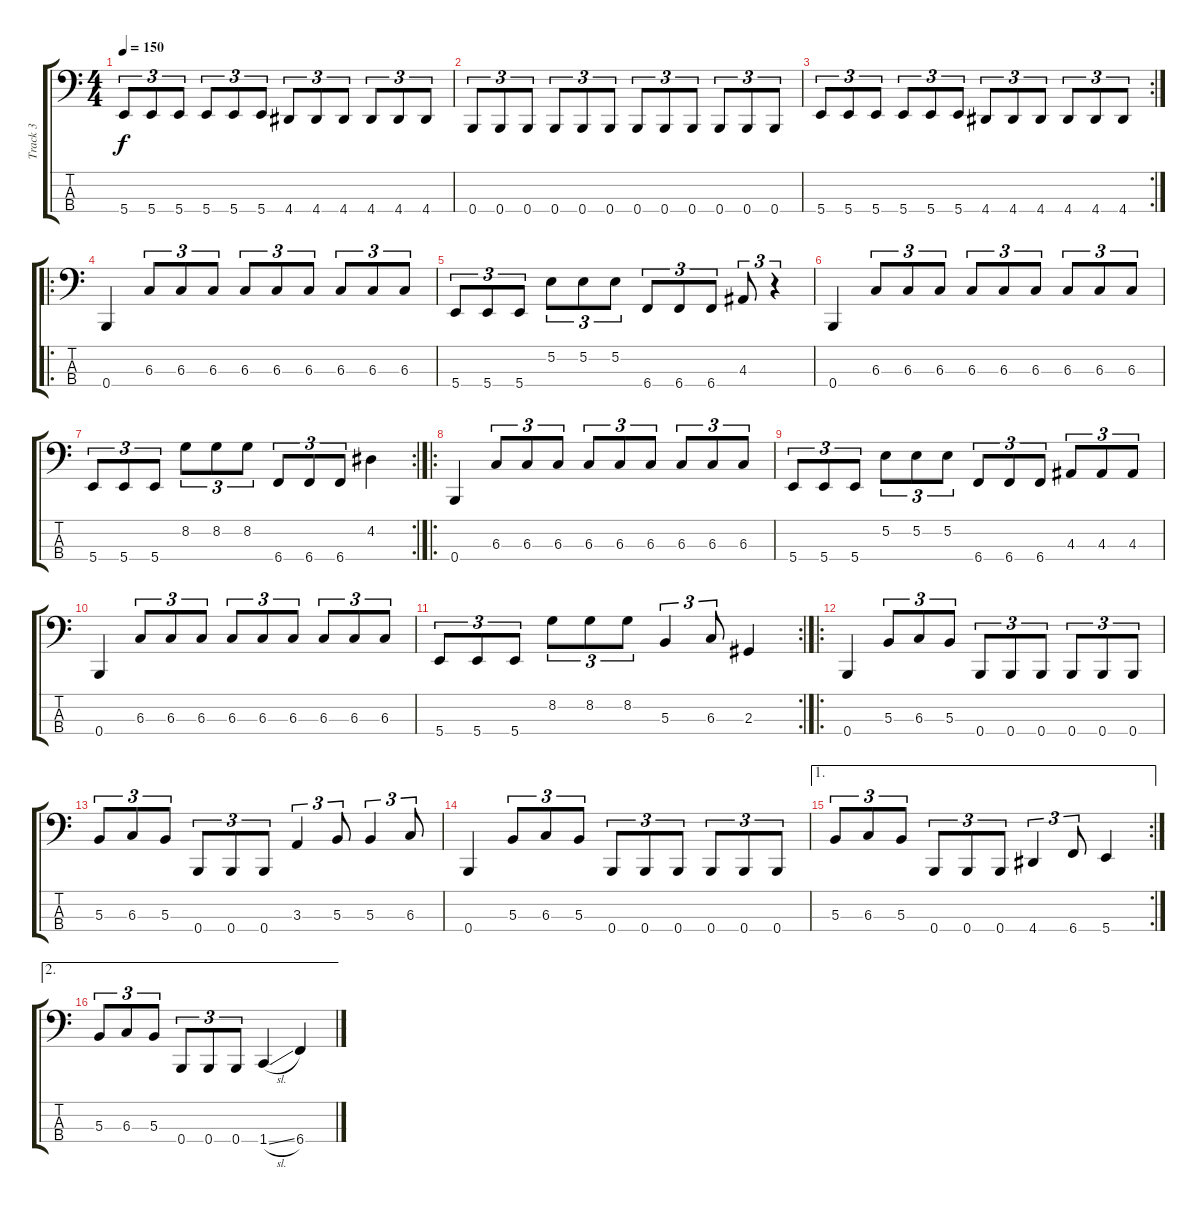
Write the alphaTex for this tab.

\track ("Track 3" "Track 3") {instrument electricbasspick}
\staff {score tabs}
\tuning (E2 B1 Gb1 B0) {hide}
\ts (4 4)
\tempo 150
\clef f4
\ks c
5.4.8{tu (3 2) dy f} 5.4.8{tu (3 2)} 5.4.8{tu (3 2)} 5.4.8{tu (3 2)} 5.4.8{tu (3 2)} 5.4.8{tu (3 2)} 4.4.8{tu (3 2)} 4.4.8{tu (3 2)} 4.4.8{tu (3 2)} 4.4.8{tu (3 2)} 4.4.8{tu (3 2)} 4.4.8{tu (3 2)} |
0.4.8{tu (3 2)} 0.4.8{tu (3 2)} 0.4.8{tu (3 2)} 0.4.8{tu (3 2)} 0.4.8{tu (3 2)} 0.4.8{tu (3 2)} 0.4.8{tu (3 2)} 0.4.8{tu (3 2)} 0.4.8{tu (3 2)} 0.4.8{tu (3 2)} 0.4.8{tu (3 2)} 0.4.8{tu (3 2)} |
\rc 2
5.4.8{tu (3 2)} 5.4.8{tu (3 2)} 5.4.8{tu (3 2)} 5.4.8{tu (3 2)} 5.4.8{tu (3 2)} 5.4.8{tu (3 2)} 4.4.8{tu (3 2)} 4.4.8{tu (3 2)} 4.4.8{tu (3 2)} 4.4.8{tu (3 2)} 4.4.8{tu (3 2)} 4.4.8{tu (3 2)} |
\ro
0.4.4 6.3.8{tu (3 2)} 6.3.8{tu (3 2)} 6.3.8{tu (3 2)} 6.3.8{tu (3 2)} 6.3.8{tu (3 2)} 6.3.8{tu (3 2)} 6.3.8{tu (3 2)} 6.3.8{tu (3 2)} 6.3.8{tu (3 2)} |
5.4.8{tu (3 2)} 5.4.8{tu (3 2)} 5.4.8{tu (3 2)} 5.2.8{tu (3 2)} 5.2.8{tu (3 2)} 5.2.8{tu (3 2)} 6.4.8{tu (3 2)} 6.4.8{tu (3 2)} 6.4.8{tu (3 2)} 4.3.8{tu (3 2)} r.4{tu (3 2)} |
0.4.4 6.3.8{tu (3 2)} 6.3.8{tu (3 2)} 6.3.8{tu (3 2)} 6.3.8{tu (3 2)} 6.3.8{tu (3 2)} 6.3.8{tu (3 2)} 6.3.8{tu (3 2)} 6.3.8{tu (3 2)} 6.3.8{tu (3 2)} |
\rc 2
5.4.8{tu (3 2)} 5.4.8{tu (3 2)} 5.4.8{tu (3 2)} 8.2.8{tu (3 2)} 8.2.8{tu (3 2)} 8.2.8{tu (3 2)} 6.4.8{tu (3 2)} 6.4.8{tu (3 2)} 6.4.8{tu (3 2)} 4.2.4 |
\ro
0.4.4 6.3.8{tu (3 2)} 6.3.8{tu (3 2)} 6.3.8{tu (3 2)} 6.3.8{tu (3 2)} 6.3.8{tu (3 2)} 6.3.8{tu (3 2)} 6.3.8{tu (3 2)} 6.3.8{tu (3 2)} 6.3.8{tu (3 2)} |
5.4.8{tu (3 2)} 5.4.8{tu (3 2)} 5.4.8{tu (3 2)} 5.2.8{tu (3 2)} 5.2.8{tu (3 2)} 5.2.8{tu (3 2)} 6.4.8{tu (3 2)} 6.4.8{tu (3 2)} 6.4.8{tu (3 2)} 4.3.8{tu (3 2)} 4.3.8{tu (3 2)} 4.3.8{tu (3 2)} |
0.4.4 6.3.8{tu (3 2)} 6.3.8{tu (3 2)} 6.3.8{tu (3 2)} 6.3.8{tu (3 2)} 6.3.8{tu (3 2)} 6.3.8{tu (3 2)} 6.3.8{tu (3 2)} 6.3.8{tu (3 2)} 6.3.8{tu (3 2)} |
\rc 2
5.4.8{tu (3 2)} 5.4.8{tu (3 2)} 5.4.8{tu (3 2)} 8.2.8{tu (3 2)} 8.2.8{tu (3 2)} 8.2.8{tu (3 2)} 5.3.4{tu (3 2)} 6.3.8{tu (3 2)} 2.3.4 |
\ro
0.4.4 5.3.8{tu (3 2)} 6.3.8{tu (3 2)} 5.3.8{tu (3 2)} 0.4.8{tu (3 2)} 0.4.8{tu (3 2)} 0.4.8{tu (3 2)} 0.4.8{tu (3 2)} 0.4.8{tu (3 2)} 0.4.8{tu (3 2)} |
5.3.8{tu (3 2)} 6.3.8{tu (3 2)} 5.3.8{tu (3 2)} 0.4.8{tu (3 2)} 0.4.8{tu (3 2)} 0.4.8{tu (3 2)} 3.3.4{tu (3 2)} 5.3.8{tu (3 2)} 5.3.4{tu (3 2)} 6.3.8{tu (3 2)} |
0.4.4 5.3.8{tu (3 2)} 6.3.8{tu (3 2)} 5.3.8{tu (3 2)} 0.4.8{tu (3 2)} 0.4.8{tu (3 2)} 0.4.8{tu (3 2)} 0.4.8{tu (3 2)} 0.4.8{tu (3 2)} 0.4.8{tu (3 2)} |
\ae 1
\rc 2
5.3.8{tu (3 2)} 6.3.8{tu (3 2)} 5.3.8{tu (3 2)} 0.4.8{tu (3 2)} 0.4.8{tu (3 2)} 0.4.8{tu (3 2)} 4.4.4{tu (3 2)} 6.4.8{tu (3 2)} 5.4.4 |
\ae 2
5.3.8{tu (3 2)} 6.3.8{tu (3 2)} 5.3.8{tu (3 2)} 0.4.8{tu (3 2)} 0.4.8{tu (3 2)} 0.4.8{tu (3 2)} 1.4{sl}.4 6.4.4
